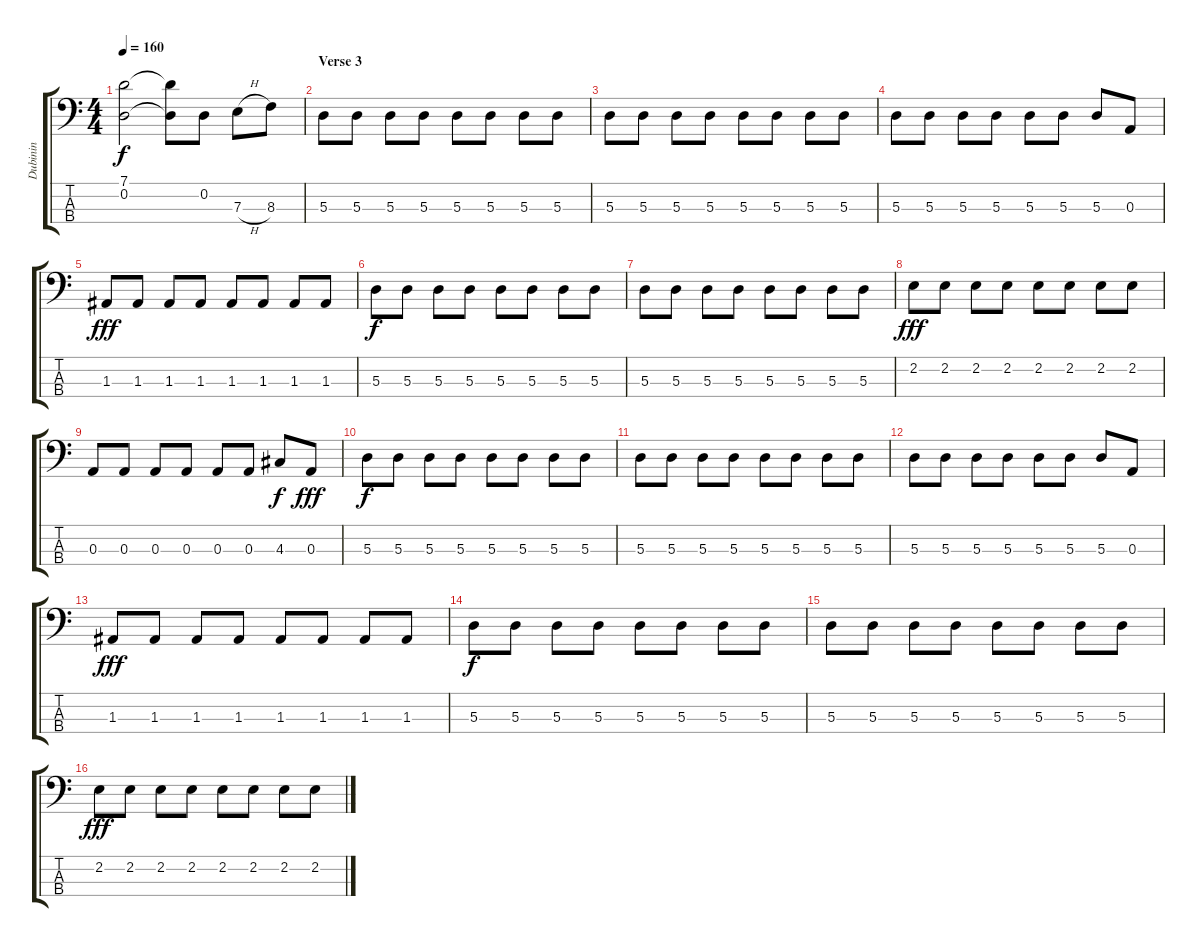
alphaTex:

\track ("Dubinin" "Dubinin") {instrument electricbassfinger}
\staff {score tabs}
\tuning (G2 D2 A1 E1) {hide}
\ts (4 4)
\tempo 160
\clef f4
\ks c
(7.1{t} 0.2{t}).2{dy f} (7.1{t} 0.2{t}).8 0.2.8 7.3{h}.8 8.3.8 |
\section ("" "Verse 3")
5.3.8 5.3.8 5.3.8 5.3.8 5.3.8 5.3.8 5.3.8 5.3.8 |
5.3.8 5.3.8 5.3.8 5.3.8 5.3.8 5.3.8 5.3.8 5.3.8 |
5.3.8 5.3.8 5.3.8 5.3.8 5.3.8 5.3.8 5.3.8 0.3.8 |
1.3.8{dy fff} 1.3.8 1.3.8 1.3.8 1.3.8 1.3.8 1.3.8 1.3.8 |
5.3.8{dy f} 5.3.8 5.3.8 5.3.8 5.3.8 5.3.8 5.3.8 5.3.8 |
5.3.8 5.3.8 5.3.8 5.3.8 5.3.8 5.3.8 5.3.8 5.3.8 |
2.2.8{dy fff} 2.2.8 2.2.8 2.2.8 2.2.8 2.2.8 2.2.8 2.2.8 |
0.3.8 0.3.8 0.3.8 0.3.8 0.3.8 0.3.8 4.3.8{dy f} 0.3.8{dy fff} |
5.3.8{dy f} 5.3.8 5.3.8 5.3.8 5.3.8 5.3.8 5.3.8 5.3.8 |
5.3.8 5.3.8 5.3.8 5.3.8 5.3.8 5.3.8 5.3.8 5.3.8 |
5.3.8 5.3.8 5.3.8 5.3.8 5.3.8 5.3.8 5.3.8 0.3.8 |
1.3.8{dy fff} 1.3.8 1.3.8 1.3.8 1.3.8 1.3.8 1.3.8 1.3.8 |
5.3.8{dy f} 5.3.8 5.3.8 5.3.8 5.3.8 5.3.8 5.3.8 5.3.8 |
5.3.8 5.3.8 5.3.8 5.3.8 5.3.8 5.3.8 5.3.8 5.3.8 |
2.2.8{dy fff} 2.2.8 2.2.8 2.2.8 2.2.8 2.2.8 2.2.8 2.2.8
